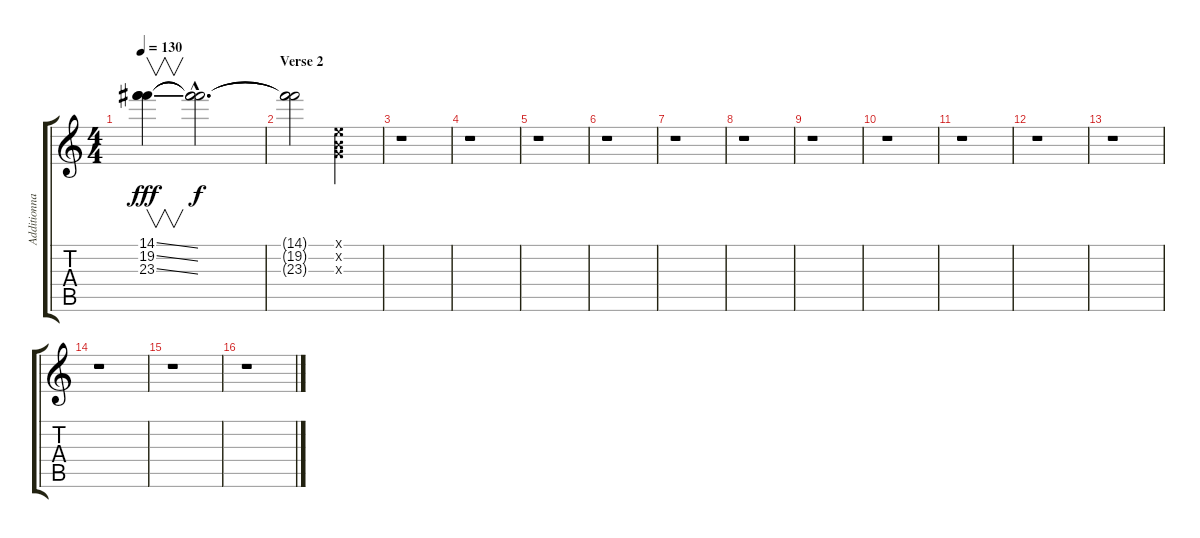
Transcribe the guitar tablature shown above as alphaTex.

\track ("Additionnal Electric Guitar" "Additionna") {instrument distortionguitar}
\staff {score tabs}
\tuning (E4 B3 G3 D3 A2 E2) {hide}
\ts (4 4)
\tempo 130
\clef g2
\ks c
(14.1{ss} 19.2{ss} 23.3{ss}).4{v dy fff} (14.1{hac t} 19.2{hac t} 23.3{hac t}).2{d dy f volume 0} |
\section ("" "Verse 2")
(14.1{t} 19.2{t} 23.3{t}).2 (0.1{x} 0.2{x} 0.3{x}).2 |
r.1 |
r.1 |
r.1 |
r.1 |
r.1 |
r.1 |
r.1 |
r.1 |
r.1 |
r.1 |
r.1 |
r.1 |
r.1 |
r.1
